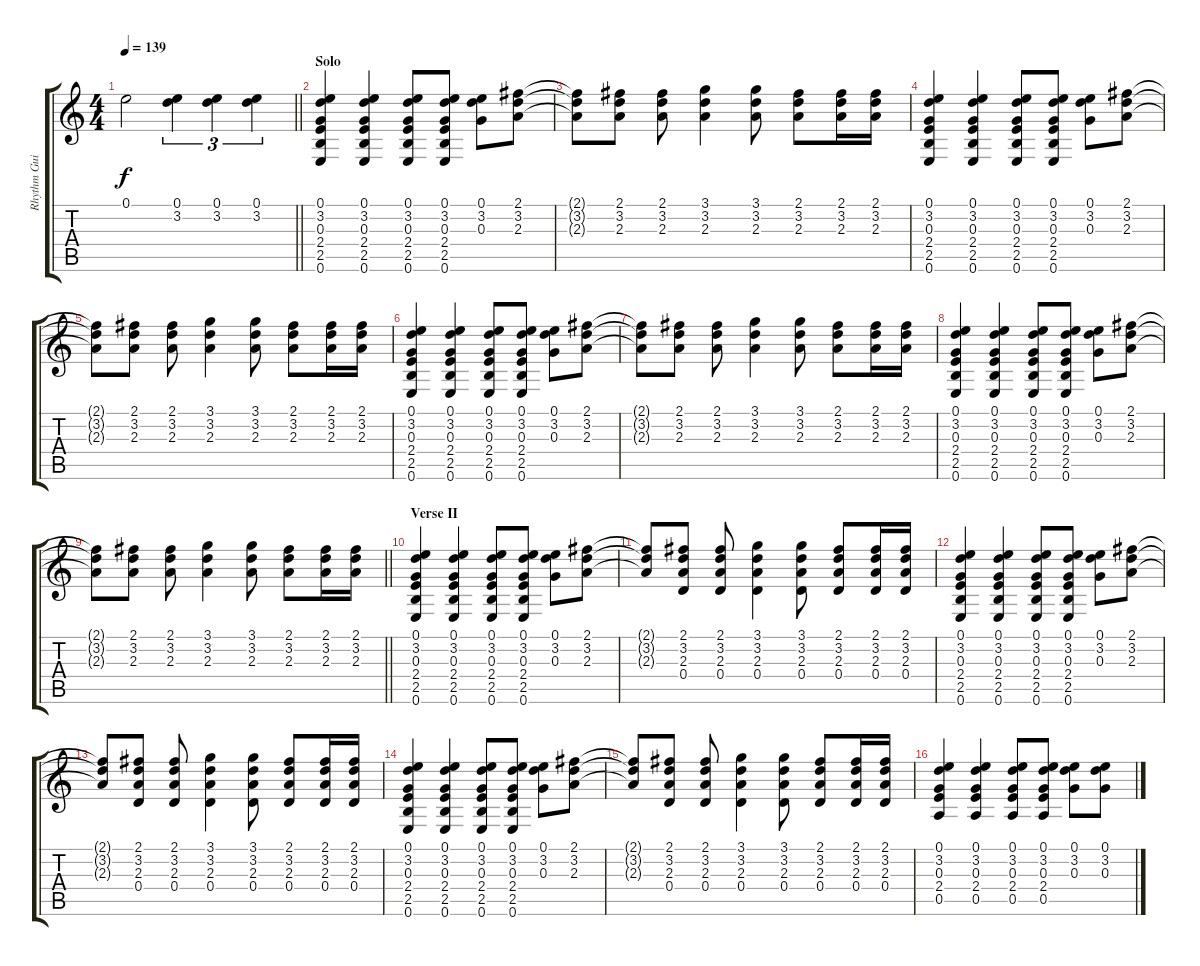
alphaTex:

\track ("Rhythm Guitar" "Rhythm Gui") {instrument overdrivenguitar}
\staff {score tabs}
\tuning (E4 B3 G3 D3 A2 E2) {hide}
\ts (4 4)
\tempo 139
\clef g2
\barLineRight lightlight
\ks c
0.1{t}.2{dy f} (0.1 3.2).4{tu (3 2)} (0.1 3.2).4{tu (3 2)} (0.1 3.2).4{tu (3 2)} |
\section ("" "Solo")
(0.1 3.2 0.3 2.4 2.5 0.6).4 (0.1 3.2 0.3 2.4 2.5 0.6).4 (0.1 3.2 0.3 2.4 2.5 0.6).8 (0.1 3.2 0.3 2.4 2.5 0.6).8 (0.1 3.2 0.3).8 (2.1 3.2 2.3).8 |
(2.1{t} 3.2{t} 2.3{t}).8 (2.1 3.2 2.3).8 (2.1 3.2 2.3).8 (3.1 3.2 2.3).4 (3.1 3.2 2.3).8 (2.1 3.2 2.3).8 (2.1 3.2 2.3).16 (2.1 3.2 2.3).16 |
(0.1 3.2 0.3 2.4 2.5 0.6).4 (0.1 3.2 0.3 2.4 2.5 0.6).4 (0.1 3.2 0.3 2.4 2.5 0.6).8 (0.1 3.2 0.3 2.4 2.5 0.6).8 (0.1 3.2 0.3).8 (2.1 3.2 2.3).8 |
(2.1{t} 3.2{t} 2.3{t}).8 (2.1 3.2 2.3).8 (2.1 3.2 2.3).8 (3.1 3.2 2.3).4 (3.1 3.2 2.3).8 (2.1 3.2 2.3).8 (2.1 3.2 2.3).16 (2.1 3.2 2.3).16 |
(0.1 3.2 0.3 2.4 2.5 0.6).4 (0.1 3.2 0.3 2.4 2.5 0.6).4 (0.1 3.2 0.3 2.4 2.5 0.6).8 (0.1 3.2 0.3 2.4 2.5 0.6).8 (0.1 3.2 0.3).8 (2.1 3.2 2.3).8 |
(2.1{t} 3.2{t} 2.3{t}).8 (2.1 3.2 2.3).8 (2.1 3.2 2.3).8 (3.1 3.2 2.3).4 (3.1 3.2 2.3).8 (2.1 3.2 2.3).8 (2.1 3.2 2.3).16 (2.1 3.2 2.3).16 |
(0.1 3.2 0.3 2.4 2.5 0.6).4 (0.1 3.2 0.3 2.4 2.5 0.6).4 (0.1 3.2 0.3 2.4 2.5 0.6).8 (0.1 3.2 0.3 2.4 2.5 0.6).8 (0.1 3.2 0.3).8 (2.1 3.2 2.3).8 |
\barLineRight lightlight
(2.1{t} 3.2{t} 2.3{t}).8 (2.1 3.2 2.3).8 (2.1 3.2 2.3).8 (3.1 3.2 2.3).4 (3.1 3.2 2.3).8 (2.1 3.2 2.3).8 (2.1 3.2 2.3).16 (2.1 3.2 2.3).16 |
\section ("" "Verse II")
(0.1 3.2 0.3 2.4 2.5 0.6).4 (0.1 3.2 0.3 2.4 2.5 0.6).4 (0.1 3.2 0.3 2.4 2.5 0.6).8 (0.1 3.2 0.3 2.4 2.5 0.6).8 (0.1 3.2 0.3).8 (2.1 3.2 2.3).8 |
(2.1{t} 3.2{t} 2.3{t}).8 (2.1 3.2 2.3 0.4).8 (2.1 3.2 2.3 0.4).8 (3.1 3.2 2.3 0.4).4 (3.1 3.2 2.3 0.4).8 (2.1 3.2 2.3 0.4).8 (2.1 3.2 2.3 0.4).16 (2.1 3.2 2.3 0.4).16 |
(0.1 3.2 0.3 2.4 2.5 0.6).4 (0.1 3.2 0.3 2.4 2.5 0.6).4 (0.1 3.2 0.3 2.4 2.5 0.6).8 (0.1 3.2 0.3 2.4 2.5 0.6).8 (0.1 3.2 0.3).8 (2.1 3.2 2.3).8 |
(2.1{t} 3.2{t} 2.3{t}).8 (2.1 3.2 2.3 0.4).8 (2.1 3.2 2.3 0.4).8 (3.1 3.2 2.3 0.4).4 (3.1 3.2 2.3 0.4).8 (2.1 3.2 2.3 0.4).8 (2.1 3.2 2.3 0.4).16 (2.1 3.2 2.3 0.4).16 |
(0.1 3.2 0.3 2.4 2.5 0.6).4 (0.1 3.2 0.3 2.4 2.5 0.6).4 (0.1 3.2 0.3 2.4 2.5 0.6).8 (0.1 3.2 0.3 2.4 2.5 0.6).8 (0.1 3.2 0.3).8 (2.1 3.2 2.3).8 |
(2.1{t} 3.2{t} 2.3{t}).8 (2.1 3.2 2.3 0.4).8 (2.1 3.2 2.3 0.4).8 (3.1 3.2 2.3 0.4).4 (3.1 3.2 2.3 0.4).8 (2.1 3.2 2.3 0.4).8 (2.1 3.2 2.3 0.4).16 (2.1 3.2 2.3 0.4).16 |
(0.1 3.2 0.3 2.4 0.5).4 (0.1 3.2 0.3 2.4 0.5).4 (0.1 3.2 0.3 2.4 0.5).8 (0.1 3.2 0.3 2.4 0.5).8 (0.1 3.2 0.3).8 (0.1 3.2 0.3).8
